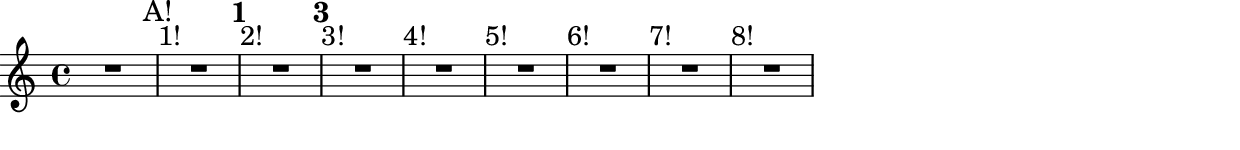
%% Generated by lilypond-book
%% Options: [exampleindent=10.16\mm,indent=0\mm,line-width=160\mm]
\include "lilypond-book-preamble.ly"


% ****************************************************************
% Start cut-&-pastable-section
% ****************************************************************

#(ly:set-option 'eps-box-padding 3.000000)



\paper {
  indent = 0\mm
  line-width = 160\mm
  % offset the left padding, also add 1mm as lilypond creates cropped
  % images with a little space on the right
  line-width = #(- line-width (* mm  3.000000) (* mm 1))
}

\layout {
  
}




% ****************************************************************
% ly snippet:
% ****************************************************************
\sourcefilename "/lilypond-2.24.3/input/regression/mark-tracking-conflict-section-label.ly"
\sourcefileline 0
\version "2.23.6"
#(ly:set-option 'warning-as-error #t)

\header {
  texidoc = "LilyPond issues warnings when @code{\\sectionLabel}
conflicts with certain other simultaneous marks, and engraves only
the first.

Section labels 1! to@tie{}3! should appear with various rehearsal
marks.  Section labels 4! to@tie{}8! should appear alone."
}

\layout {
  \context {
    \Score
    rehearsalMarkFormatter = #format-mark-numbers
  }
}

\parallelMusic upper,lower {
  R1 \sectionLabel "1!" |
  R1 \mark "A!" |
  %% no warning

  R1 \sectionLabel "2!" |
  R1 \mark \default |
  %% no warning

  R1 \sectionLabel "3!" |
  R1 \mark 3    |
  %% no warning

  R1 \sectionLabel "4!" |
  R1 \segnoMark \default |
  #(ly:expect-warning (ly:translate-cpp-warning-scheme
                       "conflict with event: `%s'") "section-label-event")
  #(ly:expect-warning (ly:translate-cpp-warning-scheme
                       "discarding event: `%s'") "segno-mark-event")

  R1 \sectionLabel "5!" |
  R1 \segnoMark 5 |
  #(ly:expect-warning (ly:translate-cpp-warning-scheme
                       "conflict with event: `%s'") "section-label-event")
  #(ly:expect-warning (ly:translate-cpp-warning-scheme
                       "discarding event: `%s'") "segno-mark-event")

  R1 \sectionLabel "6!" |
  R1 \codaMark \default |
  #(ly:expect-warning (ly:translate-cpp-warning-scheme
                       "conflict with event: `%s'") "section-label-event")
  #(ly:expect-warning (ly:translate-cpp-warning-scheme
                       "discarding event: `%s'") "coda-mark-event")

  R1 \sectionLabel "7!" |
  R1 \codaMark 5 |
  #(ly:expect-warning (ly:translate-cpp-warning-scheme
                       "conflict with event: `%s'") "section-label-event")
  #(ly:expect-warning (ly:translate-cpp-warning-scheme
                       "discarding event: `%s'") "coda-mark-event")

  R1 \sectionLabel "8!" |
  R1 \sectionLabel "Yoda" |
  #(ly:expect-warning (ly:translate-cpp-warning-scheme
                       "conflict with event: `%s'") "section-label-event")
  #(ly:expect-warning (ly:translate-cpp-warning-scheme
                       "discarding event: `%s'") "section-label-event")

  R1 |
  R1 |
}

\new Staff <<
  \new Voice \upper
  \new Voice \lower
>>



% ****************************************************************
% end ly snippet
% ****************************************************************
